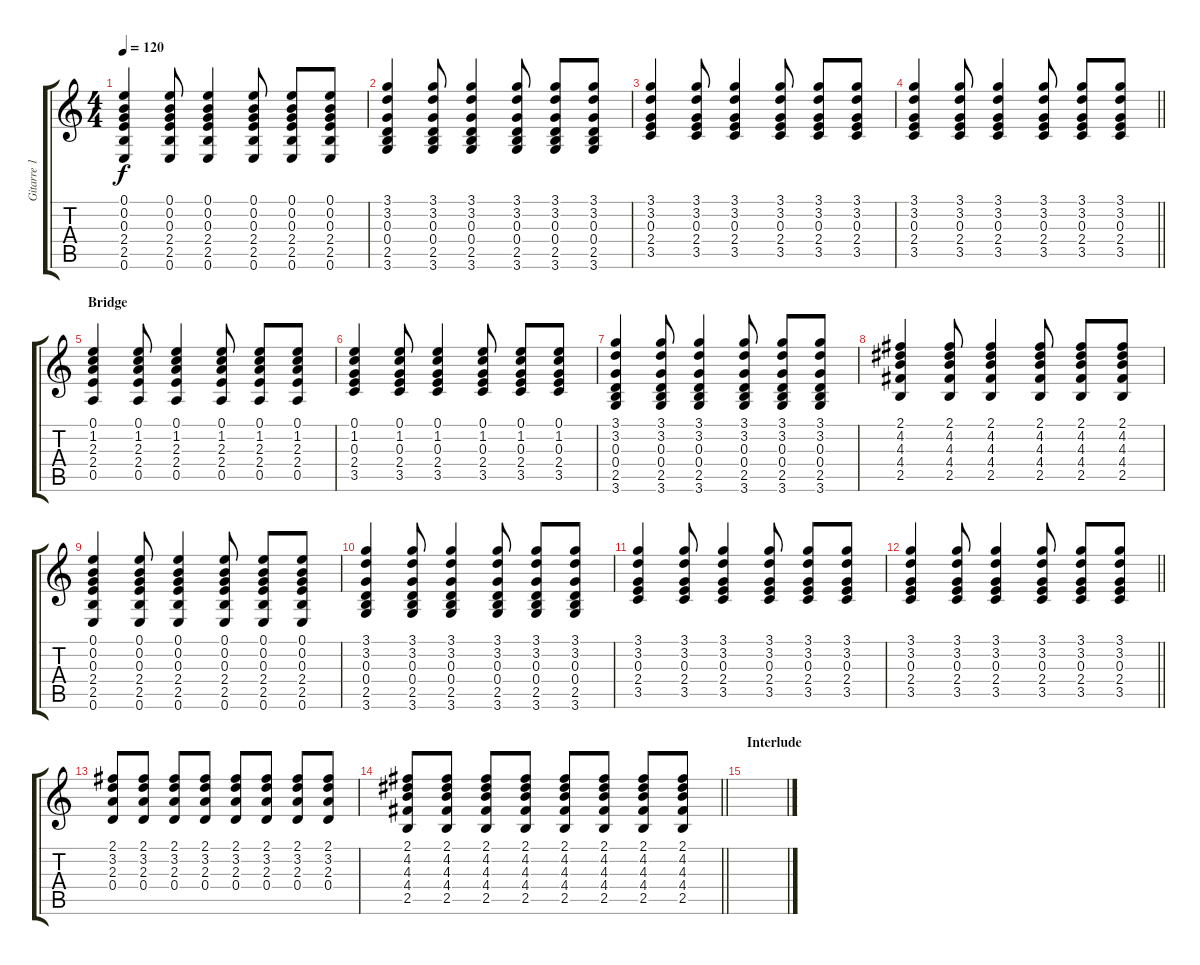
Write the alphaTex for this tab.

\track ("Gitarre 1" "Gitarre 1") {instrument acousticguitarsteel}
\staff {score tabs}
\tuning (E4 B3 G3 D3 A2 E2) {hide}
\ts (4 4)
\tempo 120
\clef g2
\ks c
(0.1 0.2 0.3 2.4 2.5 0.6).4{dy f} (0.1 0.2 0.3 2.4 2.5 0.6).8 (0.1 0.2 0.3 2.4 2.5 0.6).4 (0.1 0.2 0.3 2.4 2.5 0.6).8 (0.1 0.2 0.3 2.4 2.5 0.6).8 (0.1 0.2 0.3 2.4 2.5 0.6).8 |
(3.1 3.2 0.3 0.4 2.5 3.6).4 (3.1 3.2 0.3 0.4 2.5 3.6).8 (3.1 3.2 0.3 0.4 2.5 3.6).4 (3.1 3.2 0.3 0.4 2.5 3.6).8 (3.1 3.2 0.3 0.4 2.5 3.6).8 (3.1 3.2 0.3 0.4 2.5 3.6).8 |
(3.1 3.2 0.3 2.4 3.5).4 (3.1 3.2 0.3 2.4 3.5).8 (3.1 3.2 0.3 2.4 3.5).4 (3.1 3.2 0.3 2.4 3.5).8 (3.1 3.2 0.3 2.4 3.5).8 (3.1 3.2 0.3 2.4 3.5).8 |
\barLineRight lightlight
(3.1 3.2 0.3 2.4 3.5).4 (3.1 3.2 0.3 2.4 3.5).8 (3.1 3.2 0.3 2.4 3.5).4 (3.1 3.2 0.3 2.4 3.5).8 (3.1 3.2 0.3 2.4 3.5).8 (3.1 3.2 0.3 2.4 3.5).8 |
\section ("" "Bridge")
(0.1 1.2 2.3 2.4 0.5).4 (0.1 1.2 2.3 2.4 0.5).8 (0.1 1.2 2.3 2.4 0.5).4 (0.1 1.2 2.3 2.4 0.5).8 (0.1 1.2 2.3 2.4 0.5).8 (0.1 1.2 2.3 2.4 0.5).8 |
(0.1 1.2 0.3 2.4 3.5).4 (0.1 1.2 0.3 2.4 3.5).8 (0.1 1.2 0.3 2.4 3.5).4 (0.1 1.2 0.3 2.4 3.5).8 (0.1 1.2 0.3 2.4 3.5).8 (0.1 1.2 0.3 2.4 3.5).8 |
(3.1 3.2 0.3 0.4 2.5 3.6).4 (3.1 3.2 0.3 0.4 2.5 3.6).8 (3.1 3.2 0.3 0.4 2.5 3.6).4 (3.1 3.2 0.3 0.4 2.5 3.6).8 (3.1 3.2 0.3 0.4 2.5 3.6).8 (3.1 3.2 0.3 0.4 2.5 3.6).8 |
(2.1 4.2 4.3 4.4 2.5).4 (2.1 4.2 4.3 4.4 2.5).8 (2.1 4.2 4.3 4.4 2.5).4 (2.1 4.2 4.3 4.4 2.5).8 (2.1 4.2 4.3 4.4 2.5).8 (2.1 4.2 4.3 4.4 2.5).8 |
(0.1 0.2 0.3 2.4 2.5 0.6).4 (0.1 0.2 0.3 2.4 2.5 0.6).8 (0.1 0.2 0.3 2.4 2.5 0.6).4 (0.1 0.2 0.3 2.4 2.5 0.6).8 (0.1 0.2 0.3 2.4 2.5 0.6).8 (0.1 0.2 0.3 2.4 2.5 0.6).8 |
(3.1 3.2 0.3 0.4 2.5 3.6).4 (3.1 3.2 0.3 0.4 2.5 3.6).8 (3.1 3.2 0.3 0.4 2.5 3.6).4 (3.1 3.2 0.3 0.4 2.5 3.6).8 (3.1 3.2 0.3 0.4 2.5 3.6).8 (3.1 3.2 0.3 0.4 2.5 3.6).8 |
(3.1 3.2 0.3 2.4 3.5).4 (3.1 3.2 0.3 2.4 3.5).8 (3.1 3.2 0.3 2.4 3.5).4 (3.1 3.2 0.3 2.4 3.5).8 (3.1 3.2 0.3 2.4 3.5).8 (3.1 3.2 0.3 2.4 3.5).8 |
\barLineRight lightlight
(3.1 3.2 0.3 2.4 3.5).4 (3.1 3.2 0.3 2.4 3.5).8 (3.1 3.2 0.3 2.4 3.5).4 (3.1 3.2 0.3 2.4 3.5).8 (3.1 3.2 0.3 2.4 3.5).8 (3.1 3.2 0.3 2.4 3.5).8 |
(2.1 3.2 2.3 0.4).8 (2.1 3.2 2.3 0.4).8 (2.1 3.2 2.3 0.4).8 (2.1 3.2 2.3 0.4).8 (2.1 3.2 2.3 0.4).8 (2.1 3.2 2.3 0.4).8 (2.1 3.2 2.3 0.4).8 (2.1 3.2 2.3 0.4).8 |
\barLineRight lightlight
(2.1 4.2 4.3 4.4 2.5).8 (2.1 4.2 4.3 4.4 2.5).8 (2.1 4.2 4.3 4.4 2.5).8 (2.1 4.2 4.3 4.4 2.5).8 (2.1 4.2 4.3 4.4 2.5).8 (2.1 4.2 4.3 4.4 2.5).8 (2.1 4.2 4.3 4.4 2.5).8 (2.1 4.2 4.3 4.4 2.5).8 |
\section ("" "Interlude")
